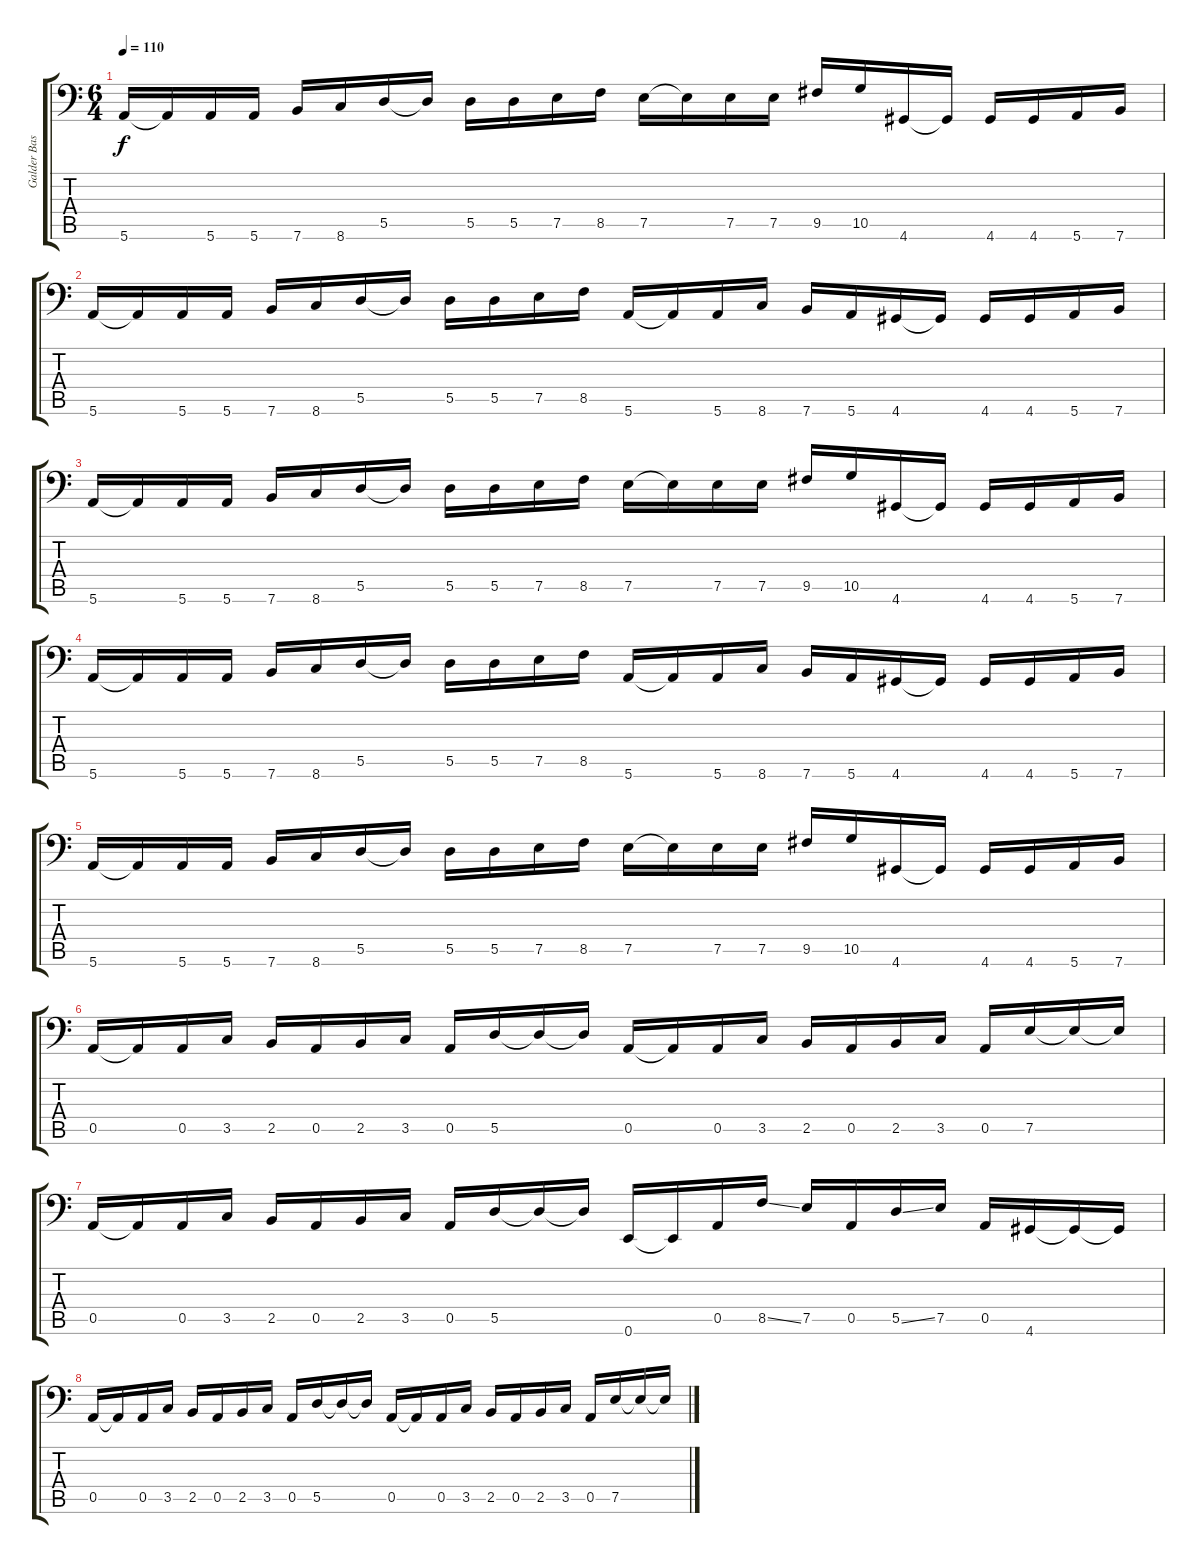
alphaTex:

\track ("Galder Bass" "Galder Bas") {instrument electricbasspick}
\staff {score tabs}
\tuning (E3 B2 G2 D2 A1 E1) {hide}
\ts (6 4)
\tempo 110
\clef f4
\ks c
5.6.16{dy f} 5.6{t}.16 5.6.16 5.6.16 7.6.16 8.6.16 5.5.16 5.5{t}.16 5.5.16 5.5.16 7.5.16 8.5.16 7.5.16 7.5{t}.16 7.5.16 7.5.16 9.5.16 10.5.16 4.6.16 4.6{t}.16 4.6.16 4.6.16 5.6.16 7.6.16 |
5.6.16 5.6{t}.16 5.6.16 5.6.16 7.6.16 8.6.16 5.5.16 5.5{t}.16 5.5.16 5.5.16 7.5.16 8.5.16 5.6.16 5.6{t}.16 5.6.16 8.6.16 7.6.16 5.6.16 4.6.16 4.6{t}.16 4.6.16 4.6.16 5.6.16 7.6.16 |
5.6.16 5.6{t}.16 5.6.16 5.6.16 7.6.16 8.6.16 5.5.16 5.5{t}.16 5.5.16 5.5.16 7.5.16 8.5.16 7.5.16 7.5{t}.16 7.5.16 7.5.16 9.5.16 10.5.16 4.6.16 4.6{t}.16 4.6.16 4.6.16 5.6.16 7.6.16 |
5.6.16 5.6{t}.16 5.6.16 5.6.16 7.6.16 8.6.16 5.5.16 5.5{t}.16 5.5.16 5.5.16 7.5.16 8.5.16 5.6.16 5.6{t}.16 5.6.16 8.6.16 7.6.16 5.6.16 4.6.16 4.6{t}.16 4.6.16 4.6.16 5.6.16 7.6.16 |
5.6.16 5.6{t}.16 5.6.16 5.6.16 7.6.16 8.6.16 5.5.16 5.5{t}.16 5.5.16 5.5.16 7.5.16 8.5.16 7.5.16 7.5{t}.16 7.5.16 7.5.16 9.5.16 10.5.16 4.6.16 4.6{t}.16 4.6.16 4.6.16 5.6.16 7.6.16 |
0.5.16 0.5{t}.16 0.5.16 3.5.16 2.5.16 0.5.16 2.5.16 3.5.16 0.5.16 5.5.16 5.5{t}.16 5.5{t}.16 0.5.16 0.5{t}.16 0.5.16 3.5.16 2.5.16 0.5.16 2.5.16 3.5.16 0.5.16 7.5.16 7.5{t}.16 7.5{t}.16 |
0.5.16 0.5{t}.16 0.5.16 3.5.16 2.5.16 0.5.16 2.5.16 3.5.16 0.5.16 5.5.16 5.5{t}.16 5.5{t}.16 0.6.16 0.6{t}.16 0.5.16 8.5{ss}.16 7.5.16 0.5.16 5.5{ss}.16 7.5.16 0.5.16 4.6.16 4.6{t}.16 4.6{t}.16 |
0.5.16 0.5{t}.16 0.5.16 3.5.16 2.5.16 0.5.16 2.5.16 3.5.16 0.5.16 5.5.16 5.5{t}.16 5.5{t}.16 0.5.16 0.5{t}.16 0.5.16 3.5.16 2.5.16 0.5.16 2.5.16 3.5.16 0.5.16 7.5.16 7.5{t}.16 7.5{t}.16
